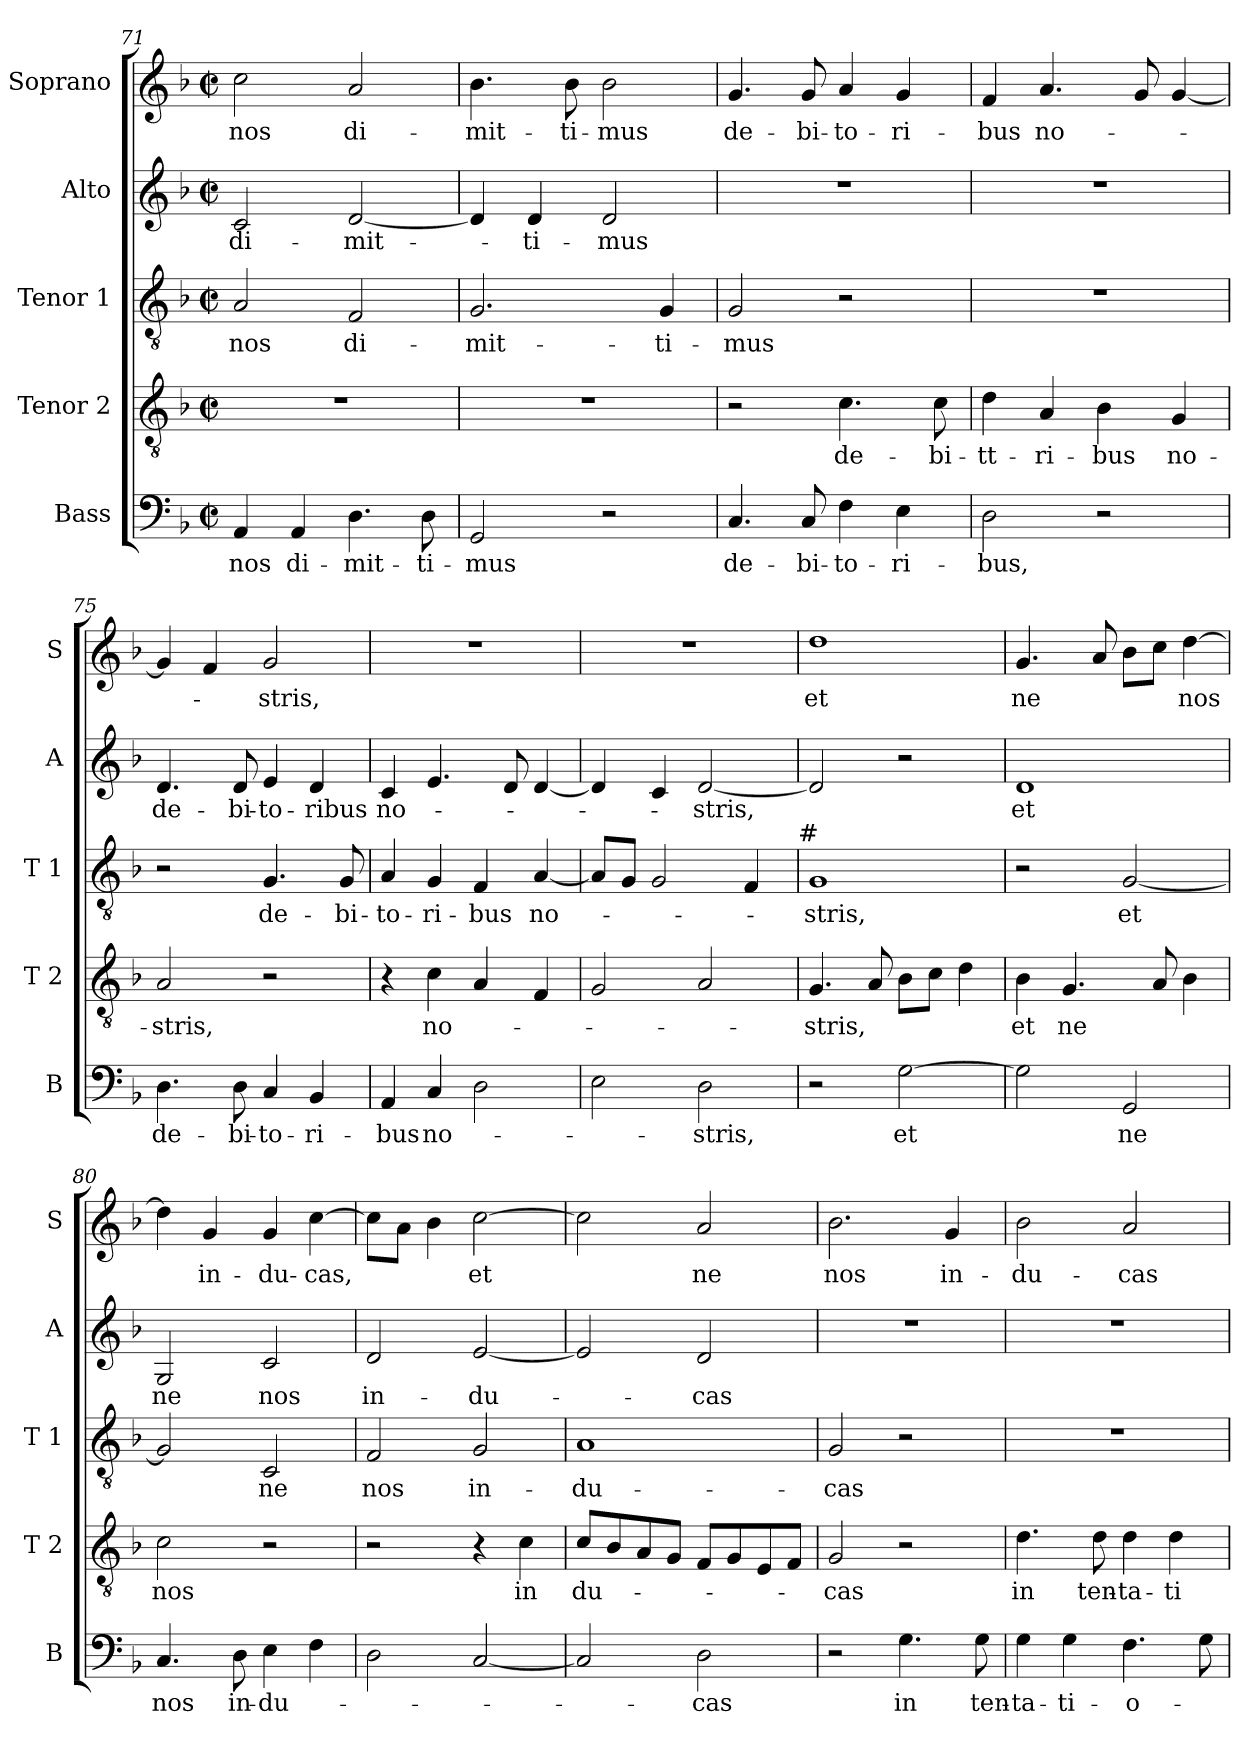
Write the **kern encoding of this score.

**kern	**text	**kern	**text	**kern	**text	**kern	**text	**kern	**text
*part5	*part5	*part4	*part4	*part3	*part3	*part2	*part2	*part1	*part1
*staff5	*staff5	*staff4	*staff4	*staff3	*staff3	*staff2	*staff2	*staff1	*staff1
*I"Bass	*	*I"Tenor 2	*	*I"Tenor 1	*	*I"Alto	*	*I"Soprano	*
*I'B	*	*I'T 2	*	*I'T 1	*	*I'A	*	*I'S	*
*clefF4	*	*clefGv2	*	*clefGv2	*	*clefG2	*	*clefG2	*
*k[b-]	*	*k[b-]	*	*k[b-]	*	*k[b-]	*	*k[b-]	*
*F:	*	*F:	*	*F:	*	*F:	*	*F:	*
*M2/2	*	*M2/2	*	*M2/2	*	*M2/2	*	*M2/2	*
*met(c|)	*	*met(c|)	*	*met(c|)	*	*met(c|)	*	*met(c|)	*
=71	=71	=71	=71	=71	=71	=71	=71	=71	=71
4AA/	nos	1r	.	2A/	nos	2c/	di-	2cc\	nos
4AA/	di-	.	.	.	.	.	.	.	.
4.D\	-mit-	.	.	2F/	di-	[2d/	-mit-	2a/	di-
8D\	-ti-	.	.	.	.	.	.	.	.
=72	=72	=72	=72	=72	=72	=72	=72	=72	=72
2GG/	-mus	1r	.	2.G/	-mit-	4d/]	.	4.b-\	-mit-
.	.	.	.	.	.	4d/	-ti-	.	.
.	.	.	.	.	.	.	.	8b-\	-ti-
2r	.	.	.	.	.	2d/	-mus	2b-\	-mus
.	.	.	.	4G/	-ti-	.	.	.	.
=73	=73	=73	=73	=73	=73	=73	=73	=73	=73
4.C/	de-	2r	.	2G/	-mus	1r	.	4.g/	de-
8C/	-bi-	.	.	.	.	.	.	8g/	-bi-
4F\	-to-	4.c\	de-	2r	.	.	.	4a/	-to-
4E\	-ri-	.	.	.	.	.	.	4g/	-ri-
.	.	8c\	-bi-	.	.	.	.	.	.
!!LO:LB:g=z
=74	=74	=74	=74	=74	=74	=74	=74	=74	=74
2D\	-bus,	4d\	-tt-	1r	.	1r	.	4f/	-bus
.	.	4A/	-ri-	.	.	.	.	4.a/	no-
2r	.	4B-\	-bus	.	.	.	.	.	.
.	.	.	.	.	.	.	.	8g/	.
.	.	4G/	no-	.	.	.	.	[4g/	.
=75	=75	=75	=75	=75	=75	=75	=75	=75	=75
4.D\	de-	2A/	-stris,	2r	.	4.d/	de-	4g/]	.
.	.	.	.	.	.	.	.	4f/	.
8D\	-bi-	.	.	.	.	8d/	-bi-	.	.
4C/	-to-	2r	.	4.G/	de-	4e/	-to-	2g/	-stris,
4BB-/	-ri-	.	.	.	.	4d/	-ribus	.	.
.	.	.	.	8G/	-bi-	.	.	.	.
=76	=76	=76	=76	=76	=76	=76	=76	=76	=76
4AA/	-bus	4r	.	4A/	-to-	4c/	no-	1r	.
4C/	no-	4c\	no-	4G/	-ri-	4.e/	.	.	.
2D\	.	4A/	.	4F/	-bus	.	.	.	.
.	.	.	.	.	.	8d/	.	.	.
.	.	4F/	.	[4A/	no-	[4d/	.	.	.
=77	=77	=77	=77	=77	=77	=77	=77	=77	=77
2E\	.	2G/	.	8A/L]	.	4d/]	.	1r	.
.	.	.	.	8G/J	.	.	.	.	.
.	.	.	.	2G/	.	4c/	.	.	.
2D\	-stris,	2A/	.	.	.	[2d/	-stris,	.	.
.	.	.	.	4F/	.	.	.	.	.
!	!	!	!	!LO:TX:a:t=#	!	!	!	!	!
=78	=78	=78	=78	=78	=78	=78	=78	=78	=78
2r	.	4.G/	-stris,	1G	-stris,	2d/]	.	1dd	et
.	.	8A/	.	.	.	.	.	.	.
[2G\	et	8B-\L	.	.	.	2r	.	.	.
.	.	8c\J	.	.	.	.	.	.	.
.	.	4d\	.	.	.	.	.	.	.
=79	=79	=79	=79	=79	=79	=79	=79	=79	=79
2G\]	.	4B-\	et	2r	.	1d	et	4.g/	ne
.	.	4.G/	ne	.	.	.	.	.	.
.	.	.	.	.	.	.	.	8a/	.
2GG/	ne	.	.	[2G/	et	.	.	8b-\L	.
.	.	8A/	.	.	.	.	.	8cc\J	.
.	.	4B-\	.	.	.	.	.	[4dd\	nos
!!LO:LB:g=z
=80	=80	=80	=80	=80	=80	=80	=80	=80	=80
4.C/	nos	2c\	nos	2G/]	.	2G/	ne	4dd\]	.
.	.	.	.	.	.	.	.	4g/	in-
8D\	in-	.	.	.	.	.	.	.	.
4E\	-du-	2r	.	2C/	ne	2c/	nos	4g/	-du-
4F\	.	.	.	.	.	.	.	[4cc\	-cas,
=81	=81	=81	=81	=81	=81	=81	=81	=81	=81
2D\	.	2r	.	2F/	nos	2d/	in-	8cc\L]	.
.	.	.	.	.	.	.	.	8a\J	.
.	.	.	.	.	.	.	.	4b-\	.
[2C/	.	4r	.	2G/	in-	[2e/	-du-	[2cc\	et
.	.	4c\	in	.	.	.	.	.	.
=82	=82	=82	=82	=82	=82	=82	=82	=82	=82
2C/]	.	8c/L	du-	1A	-du-	2e/]	.	2cc\]	.
.	.	8B-/	.	.	.	.	.	.	.
.	.	8A/	.	.	.	.	.	.	.
.	.	8G/J	.	.	.	.	.	.	.
2D\	-cas	8F/L	.	.	.	2d/	-cas	2a/	ne
.	.	8G/	.	.	.	.	.	.	.
.	.	8E/	.	.	.	.	.	.	.
.	.	8F/J	.	.	.	.	.	.	.
=83	=83	=83	=83	=83	=83	=83	=83	=83	=83
2r	.	2G/	-cas	2G/	-cas	1r	.	2.b-\	nos
4.G\	in	2r	.	2r	.	.	.	.	.
.	.	.	.	.	.	.	.	4g/	in-
8G\	ten-	.	.	.	.	.	.	.	.
=84	=84	=84	=84	=84	=84	=84	=84	=84	=84
4G\	-ta-	4.d\	in	1r	.	1r	.	2b-\	-du-
4G\	-ti-	.	.	.	.	.	.	.	.
.	.	8d\	ten-	.	.	.	.	.	.
4.F\	-o-	4d\	-ta-	.	.	.	.	2a/	-cas
.	.	4d\	-ti-	.	.	.	.	.	.
8G\	.	.	.	.	.	.	.	.	.
=	=	=	=	=	=	=	=	=	=
*-	*-	*-	*-	*-	*-	*-	*-	*-	*-
